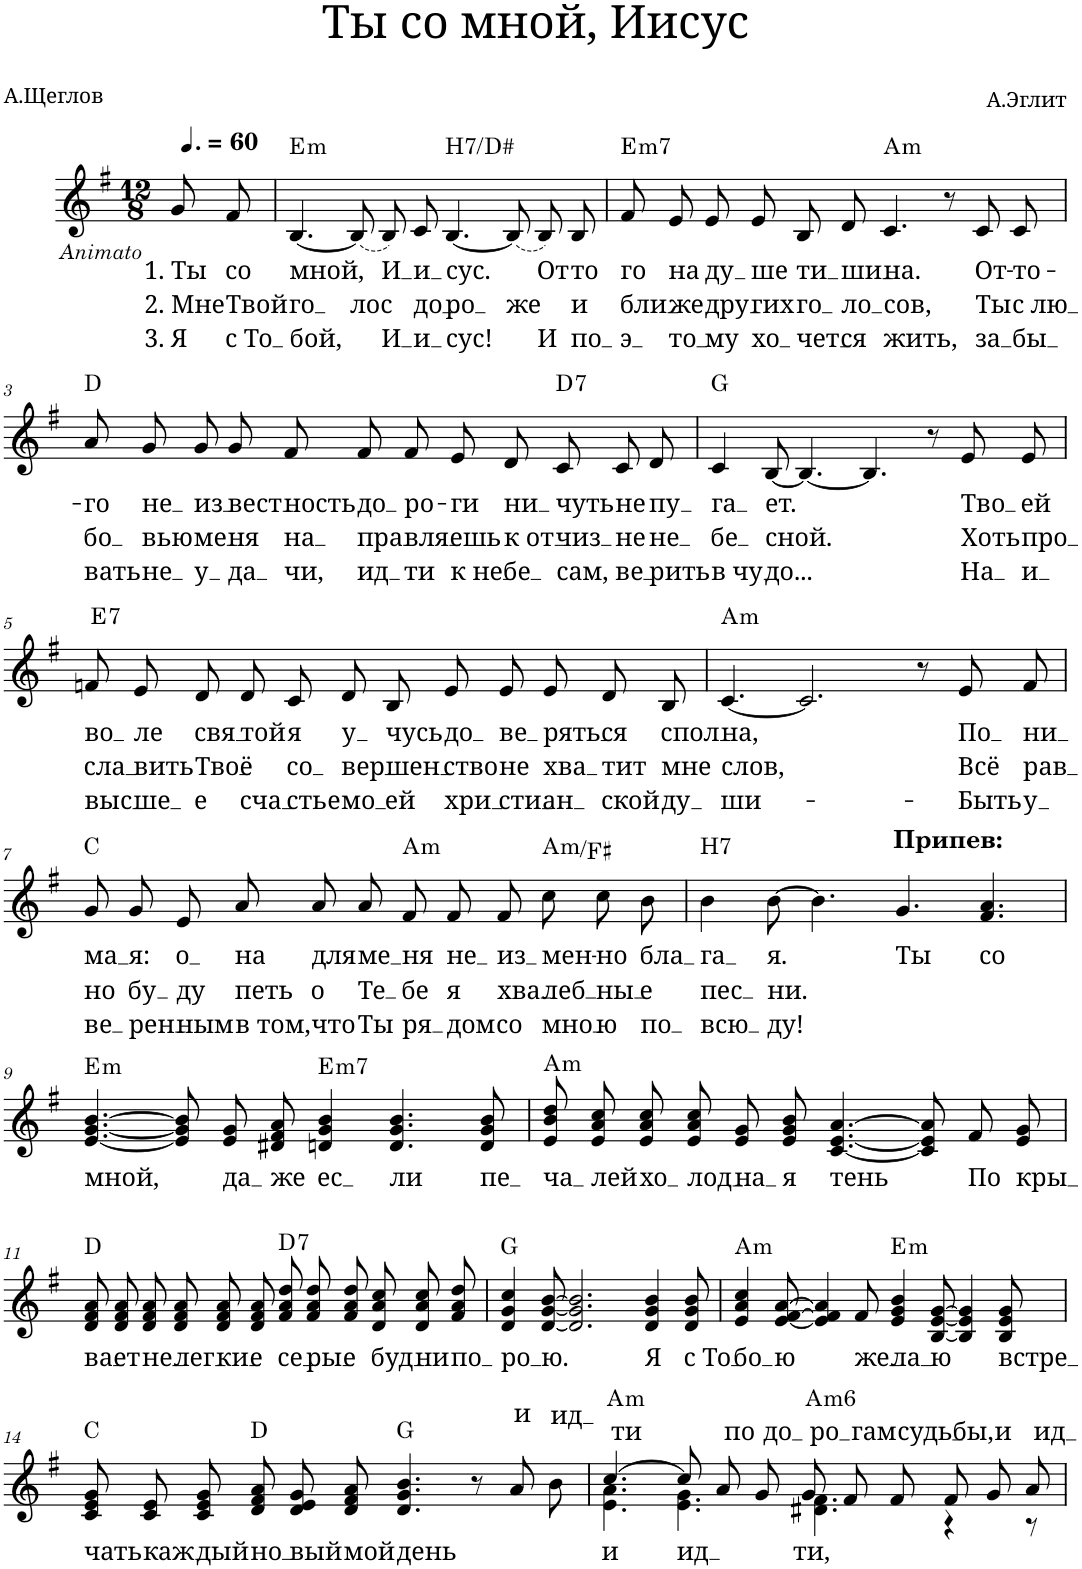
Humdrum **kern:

**kern	**text	**text	**text	**harte
*part1	*part1	*part1	*part1	*part1
*staff1	*staff1	*staff1	*staff1	*
*I"Piano	*	*	*	*
*I'Pno.	*	*	*	*
*clefG2	*	*	*	*
*k[f#]	*	*	*	*
*M12/8	*	*	*	*
*MM90	*	*	*	*
=	=	=	=	=
!LO:TX:b:i:t=Animato	!	!	!	!
!	!LO:LY:b	!LO:LY:b	!LO:LY:b	!
8g/L	1. Ты	2. Мне	3. Я	.
!	!LO:LY:b	!LO:LY:b	!LO:LY:b	!
8f#/J	со	Твой	с То	.
=1	=1	=1	=1	=1
!	!LO:LY:b	!LO:LY:b	!LO:LY:b	!LO:H:kt=m
[4.B/	мной,	го	бой,	E:min
!	!	!LO:LY:b	!	!
(8B/L]	.	лос	.	.
!	!LO:LY:b	!	!LO:LY:b	!
8B/)	И	.	И	.
!	!LO:LY:b	!LO:LY:b	!LO:LY:b	!
8c/J	и	до	и	.
!	!LO:LY:b	!LO:LY:b	!LO:LY:b	!LO:H:kt=H7/D#
[4.B/	сус.	ро	сус!	N
!	!	!LO:LY:b	!	!
(8B/L]	.	же	.	.
!	!LO:LY:b	!	!LO:LY:b	!
8B/)	-От	.	И	.
!	!LO:LY:b	!LO:LY:b	!LO:LY:b	!
8B/J	-то	и	по	.
=2	=2	=2	=2	=2
!	!LO:LY:b	!LO:LY:b	!LO:LY:b	!LO:H:kt=m7
8f#/L	го	бли	э	E:min7
!	!LO:LY:b	!LO:LY:b	!LO:LY:b	!
8e/	на	же	то	.
!	!LO:LY:b	!LO:LY:b	!LO:LY:b	!
8e/J	ду	дру	му	.
!	!LO:LY:b	!LO:LY:b	!LO:LY:b	!
8e/L	ше	гих	хо	.
!	!LO:LY:b	!LO:LY:b	!LO:LY:b	!
8B/	ти	го	чет	.
!	!LO:LY:b	!LO:LY:b	!LO:LY:b	!
8d/J	ши	ло	ся	.
!	!LO:LY:b	!LO:LY:b	!LO:LY:b	!LO:H:kt=m
4.c/	на.	сов,	жить,	A:min
8r	.	.	.	.
!	!LO:LY:b	!LO:LY:b	!LO:LY:b	!
8c/L	От-	Ты	за	.
!	!LO:LY:b	!LO:LY:b	!LO:LY:b	!
8c/J	-то-	с лю	бы	.
!!LO:LB:g=z
=3	=3	=3	=3	=3
!	!LO:LY:b	!LO:LY:b	!LO:LY:b	!
8a/L	-го	бо	вать	D:maj
!	!LO:LY:b	!LO:LY:b	!LO:LY:b	!
8g/	не	вью	не	.
!	!LO:LY:b	!LO:LY:b	!LO:LY:b	!
8g/J	из	ме	у	.
!	!LO:LY:b	!LO:LY:b	!LO:LY:b	!
8g/L	вест	ня	да	.
!	!LO:LY:b	!LO:LY:b	!LO:LY:b	!
8f#/	ность	на	чи,	.
!	!LO:LY:b	!LO:LY:b	!LO:LY:b	!
8f#/J	до	пра	ид	.
!	!LO:LY:b	!LO:LY:b	!LO:LY:b	!
8f#/L	ро-	вля	ти	.
!	!LO:LY:b	!LO:LY:b	!LO:LY:b	!
8e/	-ги	ешь	к не	.
!	!LO:LY:b	!LO:LY:b	!LO:LY:b	!
8d/J	ни	к от	бе	.
!	!LO:LY:b	!LO:LY:b	!LO:LY:b	!LO:H:kt=7
8c/L	чуть	чиз	сам,	D:7
!	!LO:LY:b	!LO:LY:b	!LO:LY:b	!
8c/	не	не	ве	.
!	!LO:LY:b	!LO:LY:b	!LO:LY:b	!
8d/J	пу	не	рить	.
=4	=4	=4	=4	=4
!	!LO:LY:b	!LO:LY:b	!LO:LY:b	!
4c/	га	бе	в чу	G:maj
!	!LO:LY:b	!LO:LY:b	!LO:LY:b	!
[8B/	ет.	сной.	до...	.
4.B/_	.	.	.	.
4.B/]	.	.	.	.
8r	.	.	.	.
!	!LO:LY:b	!LO:LY:b	!LO:LY:b	!
8e/L	Тво	Хоть	На	.
!	!LO:LY:b	!LO:LY:b	!LO:LY:b	!
8e/J	ей	про	и	.
!!LO:LB:g=z
=5	=5	=5	=5	=5
!	!LO:LY:b	!LO:LY:b	!LO:LY:b	!LO:H:kt=7
8fn/L	во	сла	выс	E:7
!	!LO:LY:b	!LO:LY:b	!LO:LY:b	!
8e/	ле	вить	ше	.
!	!LO:LY:b	!LO:LY:b	!LO:LY:b	!
8d/J	свя	Тво	е	.
!	!LO:LY:b	!LO:LY:b	!LO:LY:b	!
8d/L	той	ё	сча	.
!	!LO:LY:b	!LO:LY:b	!LO:LY:b	!
8c/	я	со	стье	.
!	!LO:LY:b	!LO:LY:b	!LO:LY:b	!
8d/J	у	вер	мо	.
!	!LO:LY:b	!LO:LY:b	!LO:LY:b	!
8B/L	чусь	шен	ей	.
!	!LO:LY:b	!LO:LY:b	!LO:LY:b	!
8e/	до	ство	хри	.
!	!LO:LY:b	!LO:LY:b	!LO:LY:b	!
8e/J	ве	не	сти	.
!	!LO:LY:b	!LO:LY:b	!LO:LY:b	!
8e/L	рять	хва	ан	.
!	!LO:LY:b	!LO:LY:b	!LO:LY:b	!
8d/	ся	тит	ской	.
!	!LO:LY:b	!LO:LY:b	!LO:LY:b	!
8B/J	спол	мне	ду	.
=6	=6	=6	=6	=6
!	!LO:LY:b	!LO:LY:b	!LO:LY:b	!LO:H:kt=m
[4.c/	на,	слов,	ши-	A:min
2.c/]	.	.	.	.
8r	.	.	.	.
!	!LO:LY:b	!LO:LY:b	!LO:LY:b	!
8e/L	По	Всё	-Быть	.
!	!LO:LY:b	!LO:LY:b	!LO:LY:b	!
8f#/J	ни	рав	у	.
!!LO:LB:g=z
=7	=7	=7	=7	=7
!	!LO:LY:b	!LO:LY:b	!LO:LY:b	!
8g/L	ма	но	ве	C:maj
!	!LO:LY:b	!LO:LY:b	!LO:LY:b	!
8g/	я:	бу	рен	.
!	!LO:LY:b	!LO:LY:b	!LO:LY:b	!
8e/J	о	ду	ным	.
!	!LO:LY:b	!LO:LY:b	!LO:LY:b	!
8a/L	на	петь	в том,	.
!	!LO:LY:b	!LO:LY:b	!LO:LY:b	!
8a/	для	о	что	.
!	!LO:LY:b	!LO:LY:b	!LO:LY:b	!
8a/J	ме	Те	Ты	.
!	!LO:LY:b	!LO:LY:b	!LO:LY:b	!LO:H:kt=m
8f#/L	ня	бе	ря	A:min
!	!LO:LY:b	!LO:LY:b	!LO:LY:b	!
8f#/	не	я	дом	.
!	!LO:LY:b	!LO:LY:b	!LO:LY:b	!
8f#/J	из	хва	со	.
!	!LO:LY:b	!LO:LY:b	!LO:LY:b	!LO:H:kt=m
8cc\L	мен-	леб	мно	A:min/6
!	!LO:LY:b	!LO:LY:b	!LO:LY:b	!
8cc\	-но	ны	ю	.
!	!LO:LY:b	!LO:LY:b	!LO:LY:b	!
8b\J	бла	е	по	.
!!LO:REH:place=s1:a:B:cj:enc=none:fs=12:t=Припев&colon;:qo=3
=8	=8	=8	=8	=8
!	!LO:LY:b	!LO:LY:b	!LO:LY:b	!LO:H:kt=H7
4b\	га	пес	всю	N
!	!LO:LY:b	!LO:LY:b	!LO:LY:b	!
[8b\	я.	ни.	ду!	.
4.b\]	.	.	.	.
!	!LO:LY:b	!	!	!
4.g/	Ты	.	.	.
!	!LO:LY:b	!	!	!
4.f#/ 4.a/	со	.	.	.
!!LO:LB:g=z
=9	=9	=9	=9	=9
!	!LO:LY:b	!	!	!LO:H:kt=m
[4.e/ [4.g/ [4.b/	мной,	.	.	E:min
8e]/ 8g]/ 8b]/L	.	.	.	.
!	!LO:LY:b	!	!	!
8e/ 8g/	да	.	.	.
!	!LO:LY:b	!	!	!
8d#X/ 8f#/ 8a/J	же	.	.	.
!	!LO:LY:b	!	!	!LO:H:kt=m7
4dn/ 4g/ 4b/	ес	.	.	E:min7
!	!LO:LY:b	!	!	!
4.d/ 4.g/ 4.b/	ли	.	.	.
!	!LO:LY:b	!	!	!
8d/ 8g/ 8b/	пе	.	.	.
=10	=10	=10	=10	=10
!	!LO:LY:b	!	!	!LO:H:kt=m
8e/ 8b/ 8dd/L	ча	.	.	A:min
!	!LO:LY:b	!	!	!
8e/ 8a/ 8cc/	лей	.	.	.
!	!LO:LY:b	!	!	!
8e/ 8a/ 8cc/J	хо	.	.	.
!	!LO:LY:b	!	!	!
8e/ 8a/ 8cc/L	лод	.	.	.
!	!LO:LY:b	!	!	!
8e/ 8g/	на	.	.	.
!	!LO:LY:b	!	!	!
8e/ 8g/ 8b/J	я	.	.	.
!	!LO:LY:b	!	!	!
[4.c/ [4.e/ [4.a/	тень	.	.	.
8c]/ 8e]/ 8a]/L	.	.	.	.
!	!LO:LY:b	!	!	!
8f#/	-По	.	.	.
!	!LO:LY:b	!	!	!
8e/ 8g/J	кры	.	.	.
!!LO:LB:g=z
=11	=11	=11	=11	=11
!	!LO:LY:b	!	!	!
8d/ 8f#/ 8a/L	ва	.	.	D:maj
!	!LO:LY:b	!	!	!
8d/ 8f#/ 8a/	ет	.	.	.
!	!LO:LY:b	!	!	!
8d/ 8f#/ 8a/J	не	.	.	.
!	!LO:LY:b	!	!	!
8d/ 8f#/ 8a/L	лег	.	.	.
!	!LO:LY:b	!	!	!
8d/ 8f#/ 8a/	ки	.	.	.
!	!LO:LY:b	!	!	!
8d/ 8f#/ 8a/J	е	.	.	.
!	!LO:LY:b	!	!	!LO:H:kt=7
8f#/ 8a/ 8dd/L	се	.	.	D:7
!	!LO:LY:b	!	!	!
8f#/ 8a/ 8dd/	ры	.	.	.
!	!LO:LY:b	!	!	!
8f#/ 8a/ 8dd/J	е	.	.	.
!	!LO:LY:b	!	!	!
8d/ 8a/ 8cc/L	буд	.	.	.
!	!LO:LY:b	!	!	!
8d/ 8a/ 8cc/	ни	.	.	.
!	!LO:LY:b	!	!	!
8f#/ 8a/ 8dd/J	по	.	.	.
=12	=12	=12	=12	=12
!	!LO:LY:b	!	!	!
4d/ 4g/ 4cc/	ро	.	.	G:maj
!	!LO:LY:b	!	!	!
[8d/ [8g/ [8b/	ю.	.	.	.
2.d/] 2.g/] 2.b/]	.	.	.	.
!	!LO:LY:b	!	!	!
4d/ 4g/ 4b/	Я	.	.	.
!	!LO:LY:b	!	!	!
8d/ 8g/ 8b/	с То	.	.	.
=13	=13	=13	=13	=13
!	!LO:LY:b	!	!	!LO:H:kt=m
4e/ 4a/ 4cc/	бо	.	.	A:min
!	!LO:LY:b	!	!	!
[8e/ [8f#/ [8a/	ю	.	.	.
4e/] 4f#/] 4a/]	.	.	.	.
!	!LO:LY:b	!	!	!
8f#/	же	.	.	.
!	!LO:LY:b	!	!	!LO:H:kt=m
4e/ 4g/ 4b/	ла	.	.	E:min
!	!LO:LY:b	!	!	!
[8B/ [8e/ [8g/	ю	.	.	.
4B/] 4e/] 4g/]	.	.	.	.
!	!LO:LY:b	!	!	!
8B/ 8e/ 8g/	встре	.	.	.
!!LO:LB:g=z
=14	=14	=14	=14	=14
!	!LO:LY:b	!	!	!
8c/ 8e/ 8g/L	чать	.	.	C:maj
!	!LO:LY:b	!	!	!
8c/ 8e/	каж	.	.	.
!	!LO:LY:b	!	!	!
8c/ 8e/ 8g/J	дый	.	.	.
!	!LO:LY:b	!	!	!
8d/ 8f#/ 8a/L	но	.	.	D:maj
!	!LO:LY:b	!	!	!
8d/ 8e/ 8g/	вый	.	.	.
!	!LO:LY:b	!	!	!
8d/ 8f#/ 8a/J	мой	.	.	.
!	!LO:LY:b	!	!	!
4.d/ 4.g/ 4.b/	день	.	.	G:maj
8r	.	.	.	.
!	!LO:LY:a	!	!	!
8a/L	и	.	.	.
!	!LO:LY:a	!	!	!
8b/J	ид	.	.	.
=15	=15	=15	=15	=15
!	!LO:LY:a	!	!	!
*^	*	*	*	*
!	!	!LO:LY:b	!	!	!LO:H:kt=m
[4.cc/	4.e\ 4.a\	и	.	.	A:min
!	!	!LO:LY:b	!	!	!
8cc/L]	4.e\ 4.g\	ид	.	.	.
!	!	!LO:LY:a	!	!	!
8a/	.	по	.	.	.
!	!	!LO:LY:a	!	!	!
8g/J	.	до	.	.	.
!	!	!LO:LY:a	!	!	!
!	!	!LO:LY:b	!	!	!LO:H:kt=m6
8g/L	4.d#X\ 4.f#\	ти,	.	.	A:min6
!	!	!LO:LY:a	!	!	!
8f#/	.	гам	.	.	.
!	!	!LO:LY:a	!	!	!
8f#/J	.	судь	.	.	.
!	!	!LO:LY:a	!	!	!
8f#/L	4r	бы,	.	.	.
!	!	!LO:LY:a	!	!	!
8g/	.	и	.	.	.
!	!	!LO:LY:a	!	!	!
8a/J	8r	ид	.	.	.
*v	*v	*	*	*	*
=	=	=	=	=
*-	*-	*-	*-	*-
